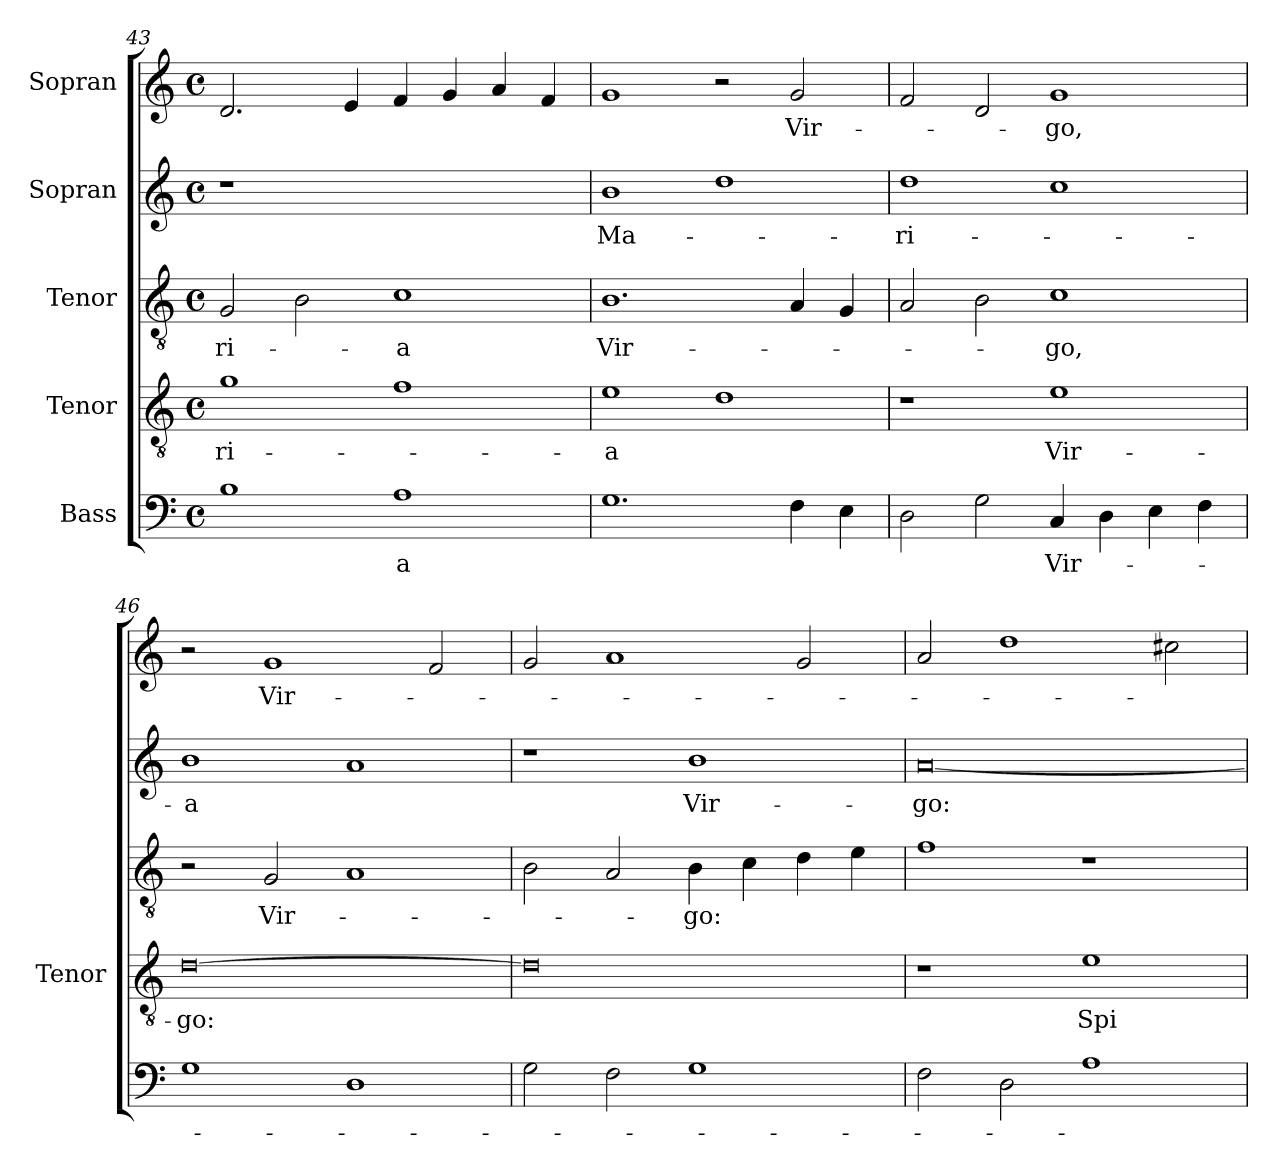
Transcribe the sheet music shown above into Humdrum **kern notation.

**kern	**text	**kern	**text	**kern	**text	**kern	**text	**kern	**text
*part5	*part5	*part4	*part4	*part3	*part3	*part2	*part2	*part1	*part1
*staff5	*staff5	*staff4	*staff4	*staff3	*staff3	*staff2	*staff2	*staff1	*staff1
*I"Bass	*	*I"Tenor	*	*I"Tenor	*	*I"Sopran	*	*I"Sopran	*
*	*	*I'Tenor	*	*	*	*	*	*	*
!!LO:PB:g=z
*clefF4	*	*clefGv2	*	*clefGv2	*	*clefG2	*	*clefG2	*
*	*	*ITrd7c12	*	*ITrd7c12	*	*	*	*	*
*k[]	*	*k[]	*	*k[]	*	*k[]	*	*k[]	*
*C:	*	*C:	*	*C:	*	*C:	*	*C:	*
*M4/4	*	*M4/4	*	*M4/4	*	*M4/4	*	*M4/4	*
*met(c)	*	*met(c)	*	*met(c)	*	*met(c)	*	*met(c)	*
=43	=43	=43	=43	=43	=43	=43	=43	=43	=43
!	!	!	!LO:LY:b:color=#000000	!	!	!	!	!	!
!	!	!	!	!	!LO:LY:b:color=#000000	!LO:N:vis=1	!	!	!
1Bi	.	1Gi	-ri-	2GGi/	-ri-	1r	.	2.di/	.
.	.	.	.	2BBi\	.	.	.	.	.
.	.	.	.	.	.	.	.	4ei/	.
!	!LO:LY:b:color=#000000	!	!	!	!	!	!	!	!
!	!	!	!	!	!LO:LY:b:color=#000000	!	!	!	!
1Ai	-a	1Fi	.	1Ci	-a	1ryy	.	4fi/	.
.	.	.	.	.	.	.	.	4gi/	.
.	.	.	.	.	.	.	.	4ai/	.
.	.	.	.	.	.	.	.	4fi/	.
=44	=44	=44	=44	=44	=44	=44	=44	=44	=44
!	!	!	!LO:LY:b:color=#000000	!	!	!	!	!	!
!	!	!	!	!	!LO:LY:b:color=#000000	!	!	!	!
!	!	!	!	!	!	!	!LO:LY:b:color=#000000	!	!
1.Gi	.	1Ei	-a	1.BBi	Vir-	1bi	Ma-	1gi	.
.	.	1Di	.	.	.	1ddi	.	2r	.
!	!	!	!	!	!	!	!	!	!LO:LY:b:color=#000000
4Fi\	.	.	.	4AAi/	.	.	.	2gi/	Vir-
4Ei\	.	.	.	4GGi/	.	.	.	.	.
=45	=45	=45	=45	=45	=45	=45	=45	=45	=45
!	!	!	!	!	!	!	!LO:LY:b:color=#000000	!	!
2Di\	.	1r	.	2AAi/	.	1ddi	-ri-	2fi/	.
2Gi\	.	.	.	2BBi\	.	.	.	2di/	.
!	!LO:LY:b:color=#000000	!	!	!	!	!	!	!	!
!	!	!	!LO:LY:b:color=#000000	!	!	!	!	!	!
!	!	!	!	!	!LO:LY:b:color=#000000	!	!	!	!
!	!	!	!	!	!	!	!	!	!LO:LY:b:color=#000000
4Ci/	Vir-	1Ei	Vir-	1Ci	-go,	1cci	.	1gi	-go,
4Di\	.	.	.	.	.	.	.	.	.
4Ei\	.	.	.	.	.	.	.	.	.
4Fi\	.	.	.	.	.	.	.	.	.
=46	=46	=46	=46	=46	=46	=46	=46	=46	=46
!	!	!	!LO:LY:b:color=#000000	!	!	!	!	!	!
!	!	!	!	!	!	!	!LO:LY:b:color=#000000	!	!
1Gi	.	[>0Di	-go:	2r	.	1bi	-a	2r	.
!	!	!	!	!	!LO:LY:b:color=#000000	!	!	!	!
!	!	!	!	!	!	!	!	!	!LO:LY:b:color=#000000
.	.	.	.	2GGi/	Vir-	.	.	1gi	Vir-
1Di	.	.	.	1AAi	.	1ai	.	.	.
.	.	.	.	.	.	.	.	2fi/	.
=47	=47	=47	=47	=47	=47	=47	=47	=47	=47
2Gi\	.	0Di]	.	2BBi\	.	1r	.	2gi/	.
2Fi\	.	.	.	2AAi/	.	.	.	1ai	.
!	!	!	!	!	!LO:LY:b:color=#000000	!	!	!	!
!	!	!	!	!	!	!	!LO:LY:b:color=#000000	!	!
1Gi	.	.	.	4BBi\	-go:	1bi	Vir-	.	.
.	.	.	.	4Ci\	.	.	.	.	.
.	.	.	.	4Di\	.	.	.	2gi/	.
.	.	.	.	4Ei\	.	.	.	.	.
=48	=48	=48	=48	=48	=48	=48	=48	=48	=48
!	!	!	!	!	!	!	!LO:LY:b:color=#000000	!	!
2Fi\	.	1r	.	1Fi	.	[<0ai	-go:	2ai/	.
2Di\	.	.	.	.	.	.	.	1ddi	.
!	!	!	!LO:LY:b:color=#000000	!	!	!	!	!	!
1Ai	.	1Ei	Spi-	1r	.	.	.	.	.
.	.	.	.	.	.	.	.	2cc#Xi\	.
=	=	=	=	=	=	=	=	=	=
*-	*-	*-	*-	*-	*-	*-	*-	*-	*-
